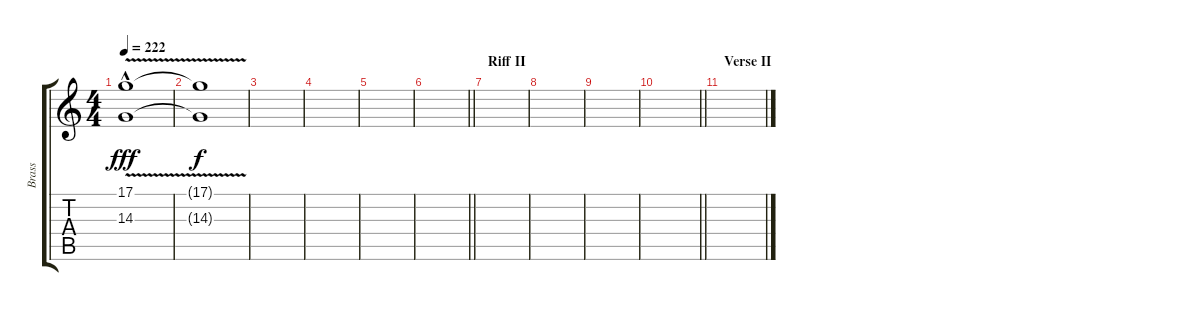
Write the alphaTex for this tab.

\track ("Brass" "Brass") {instrument brasssection}
\staff {score tabs}
\tuning (D4 A3 F3 C3 G2 D2) {hide}
\ts (4 4)
\tempo 222
\clef g2
\ks c
(17.1 14.3{v hac}).1{dy fff} |
(17.1{t} 14.3{t}).1{dy f} |
|
|
|
\barLineRight lightlight
|
\section ("" "Riff II")
|
|
|
\barLineRight lightlight
|
\section ("" "Verse II")
